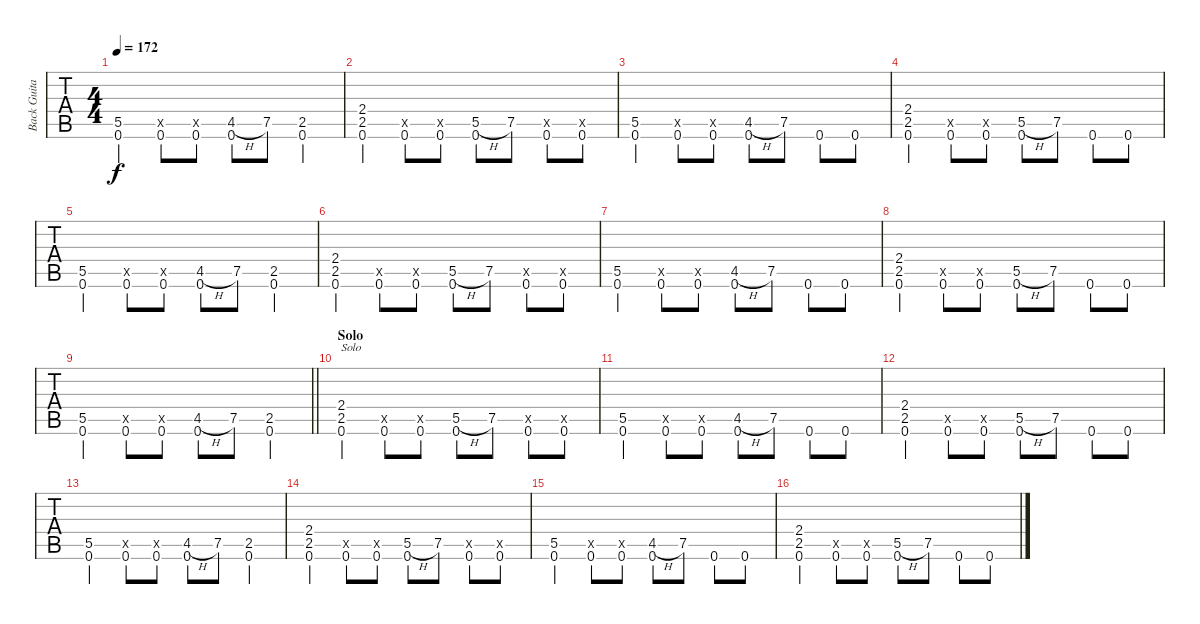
\track ("Back Guitar" "Back Guita") {instrument distortionguitar}
\staff {tabs}
\tuning (E4 B3 G3 D3 A2 E2) {hide}
\ts (4 4)
\tempo 172
\clef g2
\ks c
(5.5 0.6).4{dy f} (0.5{x} 0.6).8 (0.5{x} 0.6).8 (4.5{h} 0.6).8 7.5.8 (2.5 0.6).4 |
(2.4 2.5 0.6).4 (0.5{x} 0.6).8 (0.5{x} 0.6).8 (5.5{h} 0.6).8 7.5.8 (0.5{x} 0.6).8 (0.5{x} 0.6).8 |
(5.5 0.6).4 (0.5{x} 0.6).8 (0.5{x} 0.6).8 (4.5{h} 0.6).8 7.5.8 0.6.8 0.6.8 |
(2.4 2.5 0.6).4 (0.5{x} 0.6).8 (0.5{x} 0.6).8 (5.5{h} 0.6).8 7.5.8 0.6.8 0.6.8 |
(5.5 0.6).4 (0.5{x} 0.6).8 (0.5{x} 0.6).8 (4.5{h} 0.6).8 7.5.8 (2.5 0.6).4 |
(2.4 2.5 0.6).4 (0.5{x} 0.6).8 (0.5{x} 0.6).8 (5.5{h} 0.6).8 7.5.8 (0.5{x} 0.6).8 (0.5{x} 0.6).8 |
(5.5 0.6).4 (0.5{x} 0.6).8 (0.5{x} 0.6).8 (4.5{h} 0.6).8 7.5.8 0.6.8 0.6.8 |
(2.4 2.5 0.6).4 (0.5{x} 0.6).8 (0.5{x} 0.6).8 (5.5{h} 0.6).8 7.5.8 0.6.8 0.6.8 |
\barLineRight lightlight
(5.5 0.6).4 (0.5{x} 0.6).8 (0.5{x} 0.6).8 (4.5{h} 0.6).8 7.5.8 (2.5 0.6).4 |
\section ("" "Solo")
(2.4 2.5 0.6).4{txt "Solo"} (0.5{x} 0.6).8 (0.5{x} 0.6).8 (5.5{h} 0.6).8 7.5.8 (0.5{x} 0.6).8 (0.5{x} 0.6).8 |
(5.5 0.6).4 (0.5{x} 0.6).8 (0.5{x} 0.6).8 (4.5{h} 0.6).8 7.5.8 0.6.8 0.6.8 |
(2.4 2.5 0.6).4 (0.5{x} 0.6).8 (0.5{x} 0.6).8 (5.5{h} 0.6).8 7.5.8 0.6.8 0.6.8 |
(5.5 0.6).4 (0.5{x} 0.6).8 (0.5{x} 0.6).8 (4.5{h} 0.6).8 7.5.8 (2.5 0.6).4 |
(2.4 2.5 0.6).4 (0.5{x} 0.6).8 (0.5{x} 0.6).8 (5.5{h} 0.6).8 7.5.8 (0.5{x} 0.6).8 (0.5{x} 0.6).8 |
(5.5 0.6).4 (0.5{x} 0.6).8 (0.5{x} 0.6).8 (4.5{h} 0.6).8 7.5.8 0.6.8 0.6.8 |
(2.4 2.5 0.6).4 (0.5{x} 0.6).8 (0.5{x} 0.6).8 (5.5{h} 0.6).8 7.5.8 0.6.8 0.6.8
